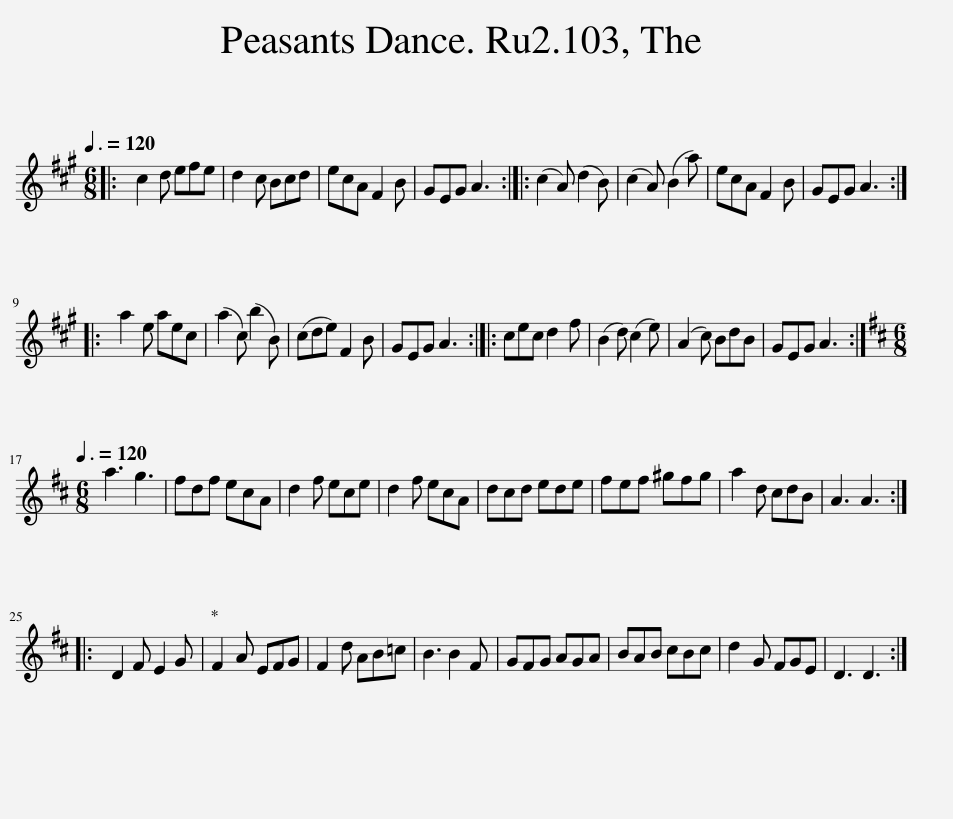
X:1
L:1/8
Q:3/8=120
M:6/8
I:linebreak $
K:A
V:1 treble
V:1
|: c2 d efe | d2 c Bcd | ecA F2 B | GEG A3 :: (c2 A) (d2 B) | %5
 (c2 A) (B2 a) | ecA F2 B | GEG A3 ::$ a2 e aec | (a2 c) (b2 B) | %10
 (cde) F2 B | GEG A3 :: cec d2 f | (B2 d) (c2 e) | (A2 c) BdB | %15
 GEG A3 :|$[K:D][M:6/8][Q:3/8=120] a3 g3 | fdf ecA | d2 f ece | d2 f ecA | %20
 dcd ede | fef ^gfg | a2 d cdB | A3 A3 ::$ D2 F E2 G | %25
 F2 A EFG | F2 d AB=c | B3 B2 F | GFG AGA | BAB cBc | %30
 d2 G FGE | D3 D3 :| %32
